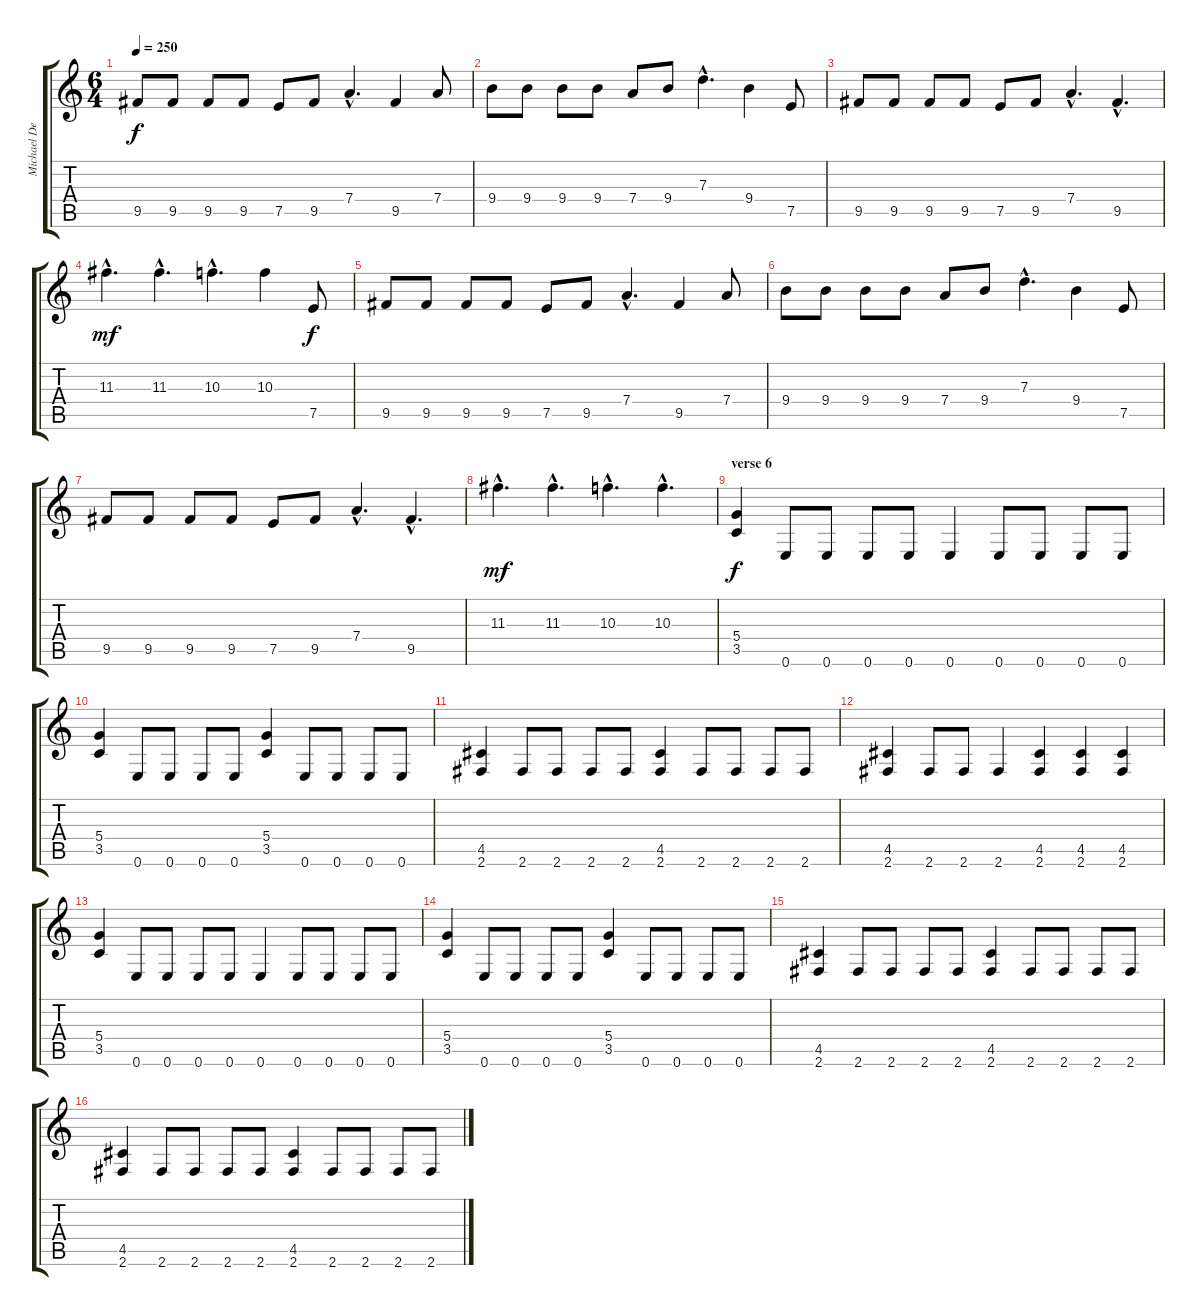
\track ("Michael Denner" "Michael De") {instrument distortionguitar}
\staff {score tabs}
\tuning (E4 B3 G3 D3 A2 E2) {hide}
\ts (6 4)
\tempo 250
\clef g2
\ks c
9.5.8{dy f} 9.5.8 9.5.8 9.5.8 7.5.8 9.5.8 7.4{hac}.4{d} 9.5.4 7.4.8 |
9.4.8 9.4.8 9.4.8 9.4.8 7.4.8 9.4.8 7.3{hac}.4{d} 9.4.4 7.5.8 |
9.5.8 9.5.8 9.5.8 9.5.8 7.5.8 9.5.8 7.4{hac}.4{d} 9.5{hac}.4{d} |
11.3{hac}.4{d dy mf} 11.3{hac}.4{d} 10.3{hac}.4{d} 10.3.4 7.5.8{dy f} |
9.5.8 9.5.8 9.5.8 9.5.8 7.5.8 9.5.8 7.4{hac}.4{d} 9.5.4 7.4.8 |
9.4.8 9.4.8 9.4.8 9.4.8 7.4.8 9.4.8 7.3{hac}.4{d} 9.4.4 7.5.8 |
9.5.8 9.5.8 9.5.8 9.5.8 7.5.8 9.5.8 7.4{hac}.4{d} 9.5{hac}.4{d} |
11.3{hac}.4{d dy mf} 11.3{hac}.4{d} 10.3{hac}.4{d} 10.3{hac}.4{d} |
\section ("" "verse 6")
(5.4 3.5).4{dy f} 0.6.8 0.6.8 0.6.8 0.6.8 0.6.4 0.6.8 0.6.8 0.6.8 0.6.8 |
(5.4 3.5).4 0.6.8 0.6.8 0.6.8 0.6.8 (5.4 3.5).4 0.6.8 0.6.8 0.6.8 0.6.8 |
(4.5 2.6).4 2.6.8 2.6.8 2.6.8 2.6.8 (4.5 2.6).4 2.6.8 2.6.8 2.6.8 2.6.8 |
(4.5 2.6).4 2.6.8 2.6.8 2.6.4 (4.5 2.6).4 (4.5 2.6).4 (4.5 2.6).4 |
(5.4 3.5).4 0.6.8 0.6.8 0.6.8 0.6.8 0.6.4 0.6.8 0.6.8 0.6.8 0.6.8 |
(5.4 3.5).4 0.6.8 0.6.8 0.6.8 0.6.8 (5.4 3.5).4 0.6.8 0.6.8 0.6.8 0.6.8 |
(4.5 2.6).4 2.6.8 2.6.8 2.6.8 2.6.8 (4.5 2.6).4 2.6.8 2.6.8 2.6.8 2.6.8 |
(4.5 2.6).4 2.6.8 2.6.8 2.6.8 2.6.8 (4.5 2.6).4 2.6.8 2.6.8 2.6.8 2.6.8
